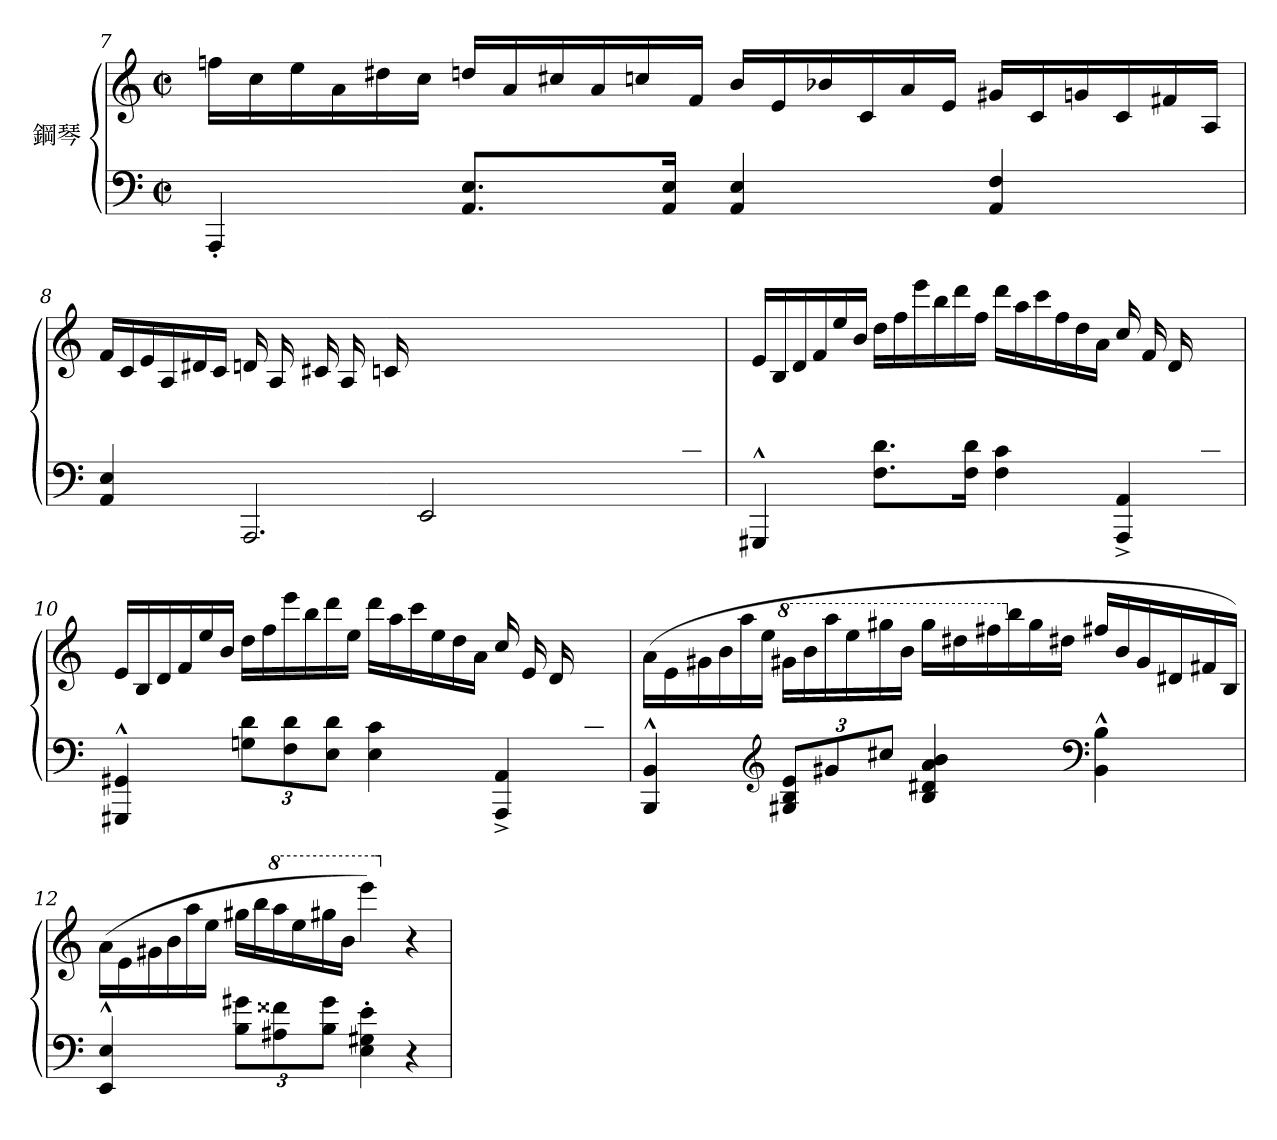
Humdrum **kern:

**kern	**kern
*part1	*part1
*staff2	*staff1
*I"鋼琴	*
!!LO:LB:g=z
*clefF4	*clefG2
*k[]	*k[]
*M2/2	*M2/2
*met(c|)	*met(c|)
*	*Xtuplet
=7	=7
4AAA'/	(>24ffn\LL
.	24cc\
.	24ee\
.	24a\
.	24dd#X\
.	24cc\JJ
8.AA/ 8.E/L	24ddn/LL
.	24a/
.	24cc#X/
.	24a/
.	24ccn/
16AA/ 16E/Jk	.
.	24f/JJ
4AA/ 4E/	24b/LL
.	24e/
.	24b-X/
.	24c/
.	24a/
.	24e/JJ
4AA/ 4F/	24g#X/LL
.	24c/
.	24gn/
.	24c/
.	24f#X/
.	24A/JJ
=8	=8
*^	*
*	*^	*
*	*	*^	*
24%11ryy	4AA/ 4E/	4ryy	2ryy	24f/LL
.	.	.	.	24c/
.	.	.	.	24e/
.	.	.	.	24A/
.	.	.	.	24d#X/
.	.	.	.	24c/JJ
.	2.AAA/	2AAA\yy	.	24dn/LL
.	.	.	.	24A/
.	.	.	.	24c#X/
.	.	.	.	24A/
.	.	.	.	24cn/
24E/JJ	.	.	.	24%13ryy
*Xtuplet	*	*	*	*
24B/LL	.	.	2EE/	.
24E/	.	.	.	.
24B-X/	.	.	.	.
24C/	.	.	.	.
24A/	.	.	.	.
24E/JJ	.	.	.	.
24G#X/LL	.	4ryy	.	.
24C/	.	.	.	.
24A/	.	.	.	.
24E/	.	.	.	.
24c/	.	.	.	.
24F/JJ)	.	.	.	.
*	*v	*v	*v	*
!!LO:LB:g=z
=9	=9	=9
2..ryy	4GGG#X^^/	(>24e/LL
.	.	24B/
.	.	24d/
.	.	24f/
.	.	24ee/
.	.	24b/JJ
.	8.F\ 8.d\L	24dd\LL
.	.	24ff\
.	.	24eee\
.	.	24bb\
.	.	24ddd\
.	16F\ 16d\Jk	.
.	.	24ff\JJ
.	4F\ 4c\	24ddd\LL
.	.	24aa\
.	.	24ccc\
.	.	24ff\
.	.	24dd\
.	.	24a\JJ
.	4AAA/^ 4AA/^	24cc/LL
.	.	24f/
.	.	24d/
24A/	.	8ryy
24c/	.	.
24F/JJ)	.	.
=10	=10	=10
2..ryy	4GGG#X/^^ 4GG#X/^^	(>24e/LL
.	.	24B/
.	.	24d/
.	.	24f/
.	.	24ee/
.	.	24b/JJ
*	*tuplet	*
*	*Xbrackettup	*
.	12Gn\ 12d\L	24dd\LL
.	.	24ff\
.	12F\ 12d\	24eee\
.	.	24bb\
.	12E\ 12d\J	24ddd\
.	.	24ee\JJ
.	4E\ 4c\	24ddd\LL
.	.	24aa\
.	.	24ccc\
.	.	24ee\
.	.	24dd\
.	.	24a\JJ
.	4AAA/^ 4AA/^	24cc/LL
.	.	24e/
.	.	24d/
24A/	.	8ryy
24c/	.	.
24B/JJ)	.	.
*v	*v	*
!!LO:LB:g=z
=11	=11
4BBB/^^ 4BB/^^	(>24a\LL
.	24e\
.	24g#X\
.	24b\
.	24aa\
.	24ee\JJ
*clefG2	*
*	*8va
12G#X/ 12B/ 12e/L	24gg#X\LL
.	24bb\
12g#X/	24aaa\
.	24eee\
12cc#X/J	24ggg#X\
.	24bb\JJ
4B/ 4d#X/ 4a/ 4b/	24ggg#\LL
.	24ddd#X\
.	24fff#X\
*	*X8va
.	24bb\
.	24gg#\
.	24dd#X\JJ
*clefF4	*
4BB\^^ 4B\^^	24ff#X/LL
.	24b/
.	24g#/
.	24d#X/
.	24f#X/
.	24B/JJ)
=12	=12
4EE/^^ 4E/^^	(>24a\LL
.	24e\
.	24g#X\
.	24b\
.	24aa\
.	24ee\JJ
12B\ 12g#X\L	24gg#X\LL
.	24bb\
*	*8va
12A#X\ 12f##X\	24aaa\
.	24eee\
12B\ 12g#\J	24ggg#X\
.	24bb\JJ
4E\' 4G#X\' 4e\'	4eeee\)
*	*X8va
4r	4r
=	=
*-	*-
